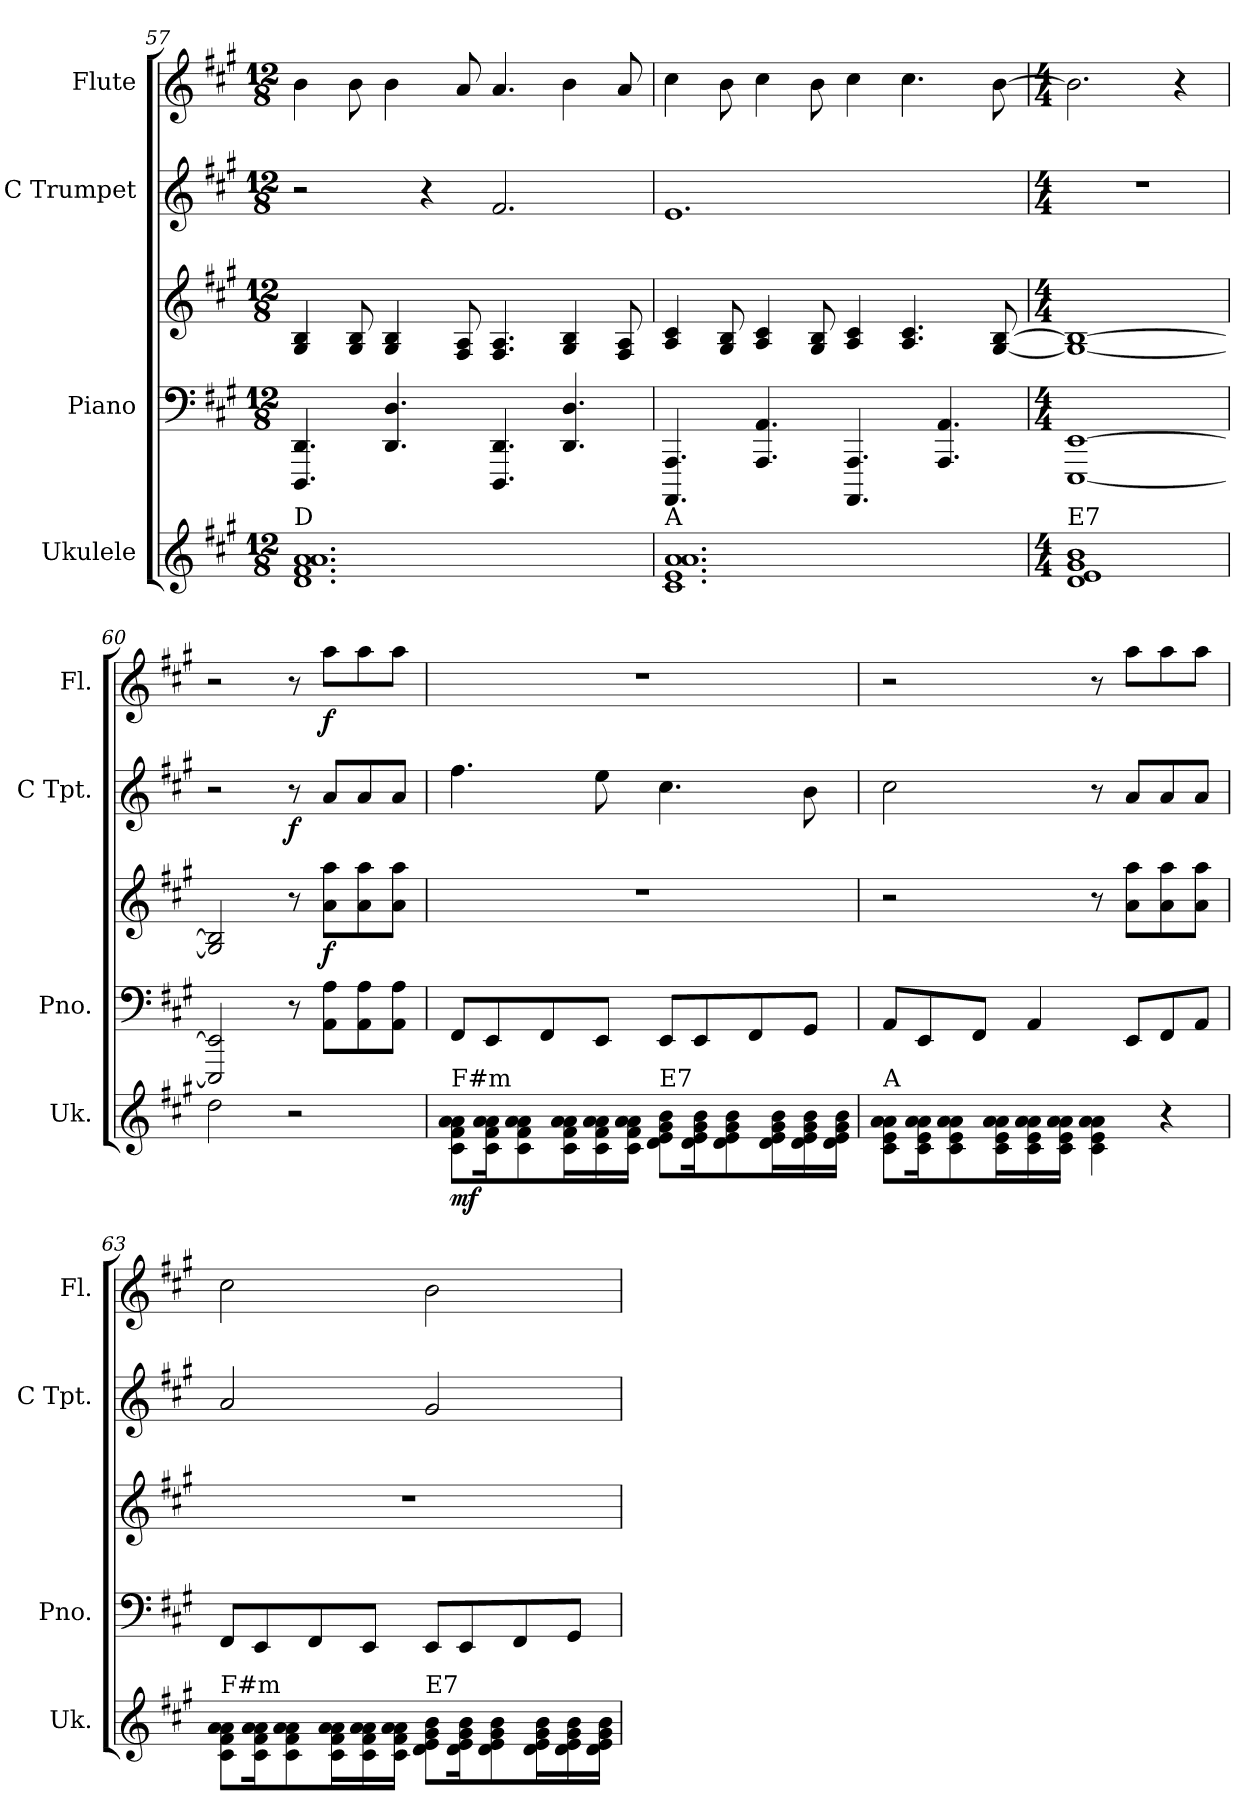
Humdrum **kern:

**kern	**dynam	**kern	**kern	**dynam	**kern	**dynam	**kern	**dynam
*part4	*part4	*part3	*part3	*part3	*part2	*part2	*part1	*part1
*staff5	*staff5	*staff4	*staff3	*staff3/4	*staff2	*staff2	*staff1	*staff1
*I"Ukulele	*	*I"Piano	*	*	*I"C Trumpet	*	*I"Flute	*
*I'Uk.	*	*I'Pno.	*	*	*I'C Tpt.	*	*I'Fl.	*
!!LO:LB:g=z
*	*	*clefF4	*clefG2	*	*clefG2	*	*clefG2	*
*k[f#c#g#]	*	*k[f#c#g#]	*k[f#c#g#]	*	*k[f#c#g#]	*	*k[f#c#g#]	*
*M12/8	*	*M12/8	*M12/8	*	*M12/8	*	*M12/8	*
=57	=57	=57	=57	=57	=57	=57	=57	=57
!LO:TX:a:t=D	!	!	!	!	!	!	!	!
1.d 1.f# 1.a 1.a	.	4.DDD/ 4.DD/	4G#/ 4B/	.	2r	.	4b\	.
.	.	.	8G#/ 8B/	.	.	.	8b\	.
.	.	4.DD/ 4.D/	4G#/ 4B/	.	.	.	4b\	.
.	.	.	.	.	4r	.	.	.
.	.	.	8F#/ 8A/	.	.	.	8a/	.
.	.	4.DDD/ 4.DD/	4.F#/ 4.A/	.	2.f#/	.	4.a/	.
.	.	4.DD/ 4.D/	4G#/ 4B/	.	.	.	4b\	.
.	.	.	8F#/ 8A/	.	.	.	8a/	.
=58	=58	=58	=58	=58	=58	=58	=58	=58
!LO:TX:a:t=A	!	!	!	!	!	!	!	!
1.c# 1.e 1.a 1.a	.	4.AAAA/ 4.AAA/	4A/ 4c#/	.	1.e	.	4cc#\	.
.	.	.	8G#/ 8B/	.	.	.	8b\	.
.	.	4.AAA/ 4.AA/	4A/ 4c#/	.	.	.	4cc#\	.
.	.	.	8G#/ 8B/	.	.	.	8b\	.
.	.	4.AAAA/ 4.AAA/	4A/ 4c#/	.	.	.	4cc#\	.
.	.	.	4.A/ 4.c#/	.	.	.	4.cc#\	.
.	.	4.AAA/ 4.AA/	.	.	.	.	.	.
.	.	.	[8G#/ [8B/	.	.	.	[8b\	.
=59	=59	=59	=59	=59	=59	=59	=59	=59
*M4/4	*	*M4/4	*M4/4	*	*M4/4	*	*M4/4	*
*	*	*	*	*	*	*	*MM120	*
!LO:TX:a:t=E7	!	!	!	!	!	!	!	!
1d 1e 1g# 1b	.	[1EEE [1EE	1G#_ 1B_	.	1r	.	2.b\]	.
.	.	.	.	.	.	.	4r	.
=60	=60	=60	=60	=60	=60	=60	=60	=60
2dd\	.	2EEE/] 2EE/]	2G#/] 2B/]	.	2r	.	2r	.
!	!	!	!	!	!	!LO:DY:b	!	!
2r	.	8r	8r	.	8r	f	8r	.
!	!	!	!	!LO:DY:b	!	!	!	!LO:DY:b
.	.	8AA\ 8A\L	8a\ 8aa\L	f	8a/L	.	8aa\L	f
.	.	8AA\ 8A\	8a\ 8aa\	.	8a/	.	8aa\	.
.	.	8AA\ 8A\J	8a\ 8aa\J	.	8a/J	.	8aa\J	.
!!LO:PB:g=z
=61	=61	=61	=61	=61	=61	=61	=61	=61
!LO:TX:a:t=F#m	!	!	!	!	!	!	!	!
!	!LO:DY:b	!	!	!	!	!	!	!
8c#\ 8f#\ 8a\ 8a\L	mf	8FF#/L	1r	.	4.ff#\	.	1r	.
16c#\ 16f#\ 16a\ 16a\K	.	8EE/	.	.	.	.	.	.
8c#\ 8f#\ 8a\ 8a\	.	.	.	.	.	.	.	.
.	.	8FF#/	.	.	.	.	.	.
16c#\ 16f#\ 16a\ 16a\L	.	.	.	.	.	.	.	.
16c#\ 16f#\ 16a\ 16a\	.	8EE/J	.	.	8ee\	.	.	.
16c#\ 16f#\ 16a\ 16a\JJ	.	.	.	.	.	.	.	.
!LO:TX:a:t=E7	!	!	!	!	!	!	!	!
8d\ 8e\ 8g#\ 8b\L	.	8EE/L	.	.	4.cc#\	.	.	.
16d\ 16e\ 16g#\ 16b\K	.	8EE/	.	.	.	.	.	.
8d\ 8e\ 8g#\ 8b\	.	.	.	.	.	.	.	.
.	.	8FF#/	.	.	.	.	.	.
16d\ 16e\ 16g#\ 16b\L	.	.	.	.	.	.	.	.
16d\ 16e\ 16g#\ 16b\	.	8GG#/J	.	.	8b\	.	.	.
16d\ 16e\ 16g#\ 16b\JJ	.	.	.	.	.	.	.	.
=62	=62	=62	=62	=62	=62	=62	=62	=62
!LO:TX:a:t=A	!	!	!	!	!	!	!	!
8c#\ 8e\ 8a\ 8a\L	.	8AA/L	2r	.	2cc#\	.	2r	.
16c#\ 16e\ 16a\ 16a\K	.	8EE/	.	.	.	.	.	.
8c#\ 8e\ 8a\ 8a\	.	.	.	.	.	.	.	.
.	.	8FF#/J	.	.	.	.	.	.
16c#\ 16e\ 16a\ 16a\L	.	.	.	.	.	.	.	.
16c#\ 16e\ 16a\ 16a\	.	4AA/	.	.	.	.	.	.
16c#\ 16e\ 16a\ 16a\JJ	.	.	.	.	.	.	.	.
4c#\ 4e\ 4a\ 4a\	.	.	8r	.	8r	.	8r	.
.	.	8EE/L	8a\ 8aa\L	.	8a/L	.	8aa\L	.
4r	.	8FF#/	8a\ 8aa\	.	8a/	.	8aa\	.
.	.	8AA/J	8a\ 8aa\J	.	8a/J	.	8aa\J	.
=63	=63	=63	=63	=63	=63	=63	=63	=63
!LO:TX:a:t=F#m	!	!	!	!	!	!	!	!
8c#\ 8f#\ 8a\ 8a\L	.	8FF#/L	1r	.	2a/	.	2cc#\	.
16c#\ 16f#\ 16a\ 16a\K	.	8EE/	.	.	.	.	.	.
8c#\ 8f#\ 8a\ 8a\	.	.	.	.	.	.	.	.
.	.	8FF#/	.	.	.	.	.	.
16c#\ 16f#\ 16a\ 16a\L	.	.	.	.	.	.	.	.
16c#\ 16f#\ 16a\ 16a\	.	8EE/J	.	.	.	.	.	.
16c#\ 16f#\ 16a\ 16a\JJ	.	.	.	.	.	.	.	.
!LO:TX:a:t=E7	!	!	!	!	!	!	!	!
8d\ 8e\ 8g#\ 8b\L	.	8EE/L	.	.	2g#/	.	2b\	.
16d\ 16e\ 16g#\ 16b\K	.	8EE/	.	.	.	.	.	.
8d\ 8e\ 8g#\ 8b\	.	.	.	.	.	.	.	.
.	.	8FF#/	.	.	.	.	.	.
16d\ 16e\ 16g#\ 16b\L	.	.	.	.	.	.	.	.
16d\ 16e\ 16g#\ 16b\	.	8GG#/J	.	.	.	.	.	.
16d\ 16e\ 16g#\ 16b\JJ	.	.	.	.	.	.	.	.
=	=	=	=	=	=	=	=	=
*-	*-	*-	*-	*-	*-	*-	*-	*-
